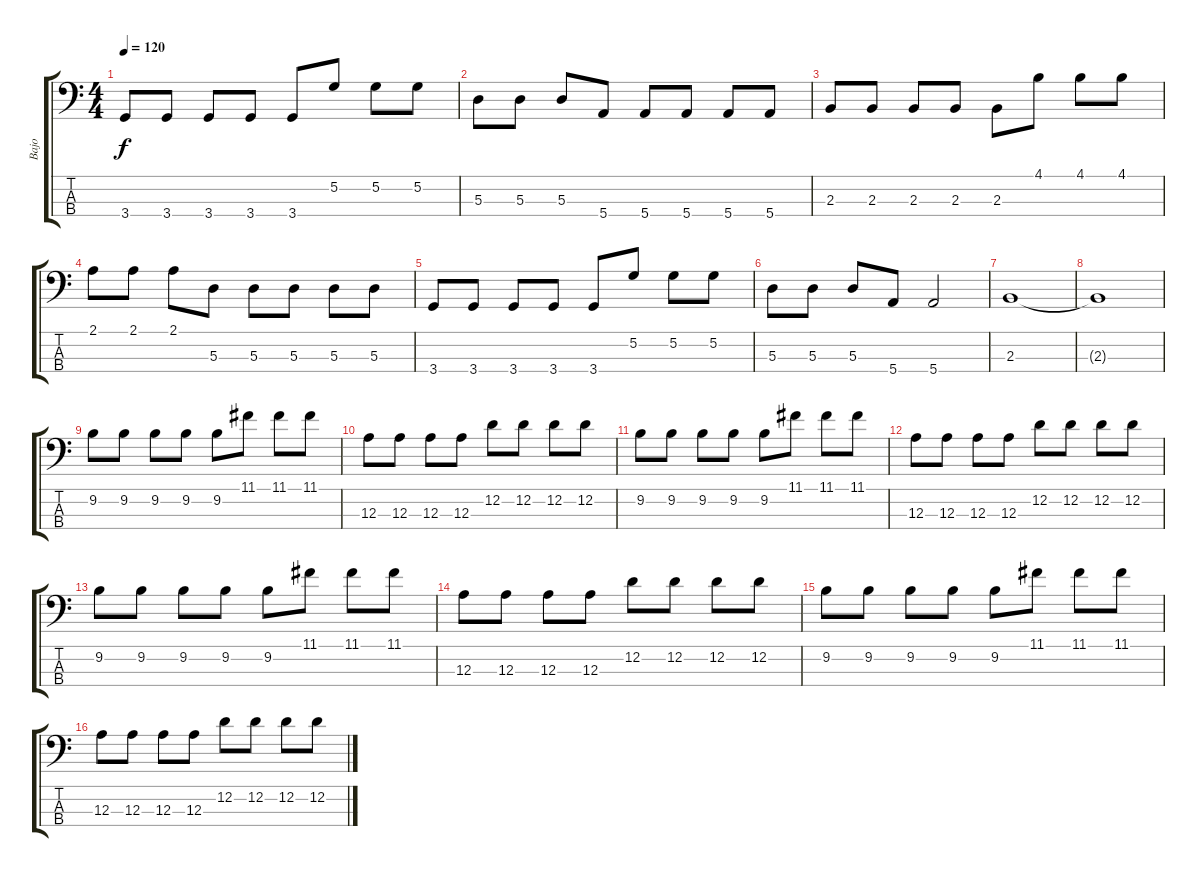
\track ("Bajo" "Bajo") {instrument electricbassfinger}
\staff {score tabs}
\tuning (G2 D2 A1 E1) {hide}
\ts (4 4)
\tempo 120
\clef f4
\ks c
3.4.8{dy f} 3.4.8 3.4.8 3.4.8 3.4.8 5.2.8 5.2.8 5.2.8 |
5.3.8 5.3.8 5.3.8 5.4.8 5.4.8 5.4.8 5.4.8 5.4.8 |
2.3.8 2.3.8 2.3.8 2.3.8 2.3.8 4.1.8 4.1.8 4.1.8 |
2.1.8 2.1.8 2.1.8 5.3.8 5.3.8 5.3.8 5.3.8 5.3.8 |
3.4.8 3.4.8 3.4.8 3.4.8 3.4.8 5.2.8 5.2.8 5.2.8 |
5.3.8 5.3.8 5.3.8 5.4.8 5.4.2 |
2.3.1 |
2.3{t}.1 |
9.2.8 9.2.8 9.2.8 9.2.8 9.2.8 11.1.8 11.1.8 11.1.8 |
12.3.8 12.3.8 12.3.8 12.3.8 12.2.8 12.2.8 12.2.8 12.2.8 |
9.2.8 9.2.8 9.2.8 9.2.8 9.2.8 11.1.8 11.1.8 11.1.8 |
12.3.8 12.3.8 12.3.8 12.3.8 12.2.8 12.2.8 12.2.8 12.2.8 |
9.2.8 9.2.8 9.2.8 9.2.8 9.2.8 11.1.8 11.1.8 11.1.8 |
12.3.8 12.3.8 12.3.8 12.3.8 12.2.8 12.2.8 12.2.8 12.2.8 |
9.2.8 9.2.8 9.2.8 9.2.8 9.2.8 11.1.8 11.1.8 11.1.8 |
12.3.8 12.3.8 12.3.8 12.3.8 12.2.8 12.2.8 12.2.8 12.2.8
